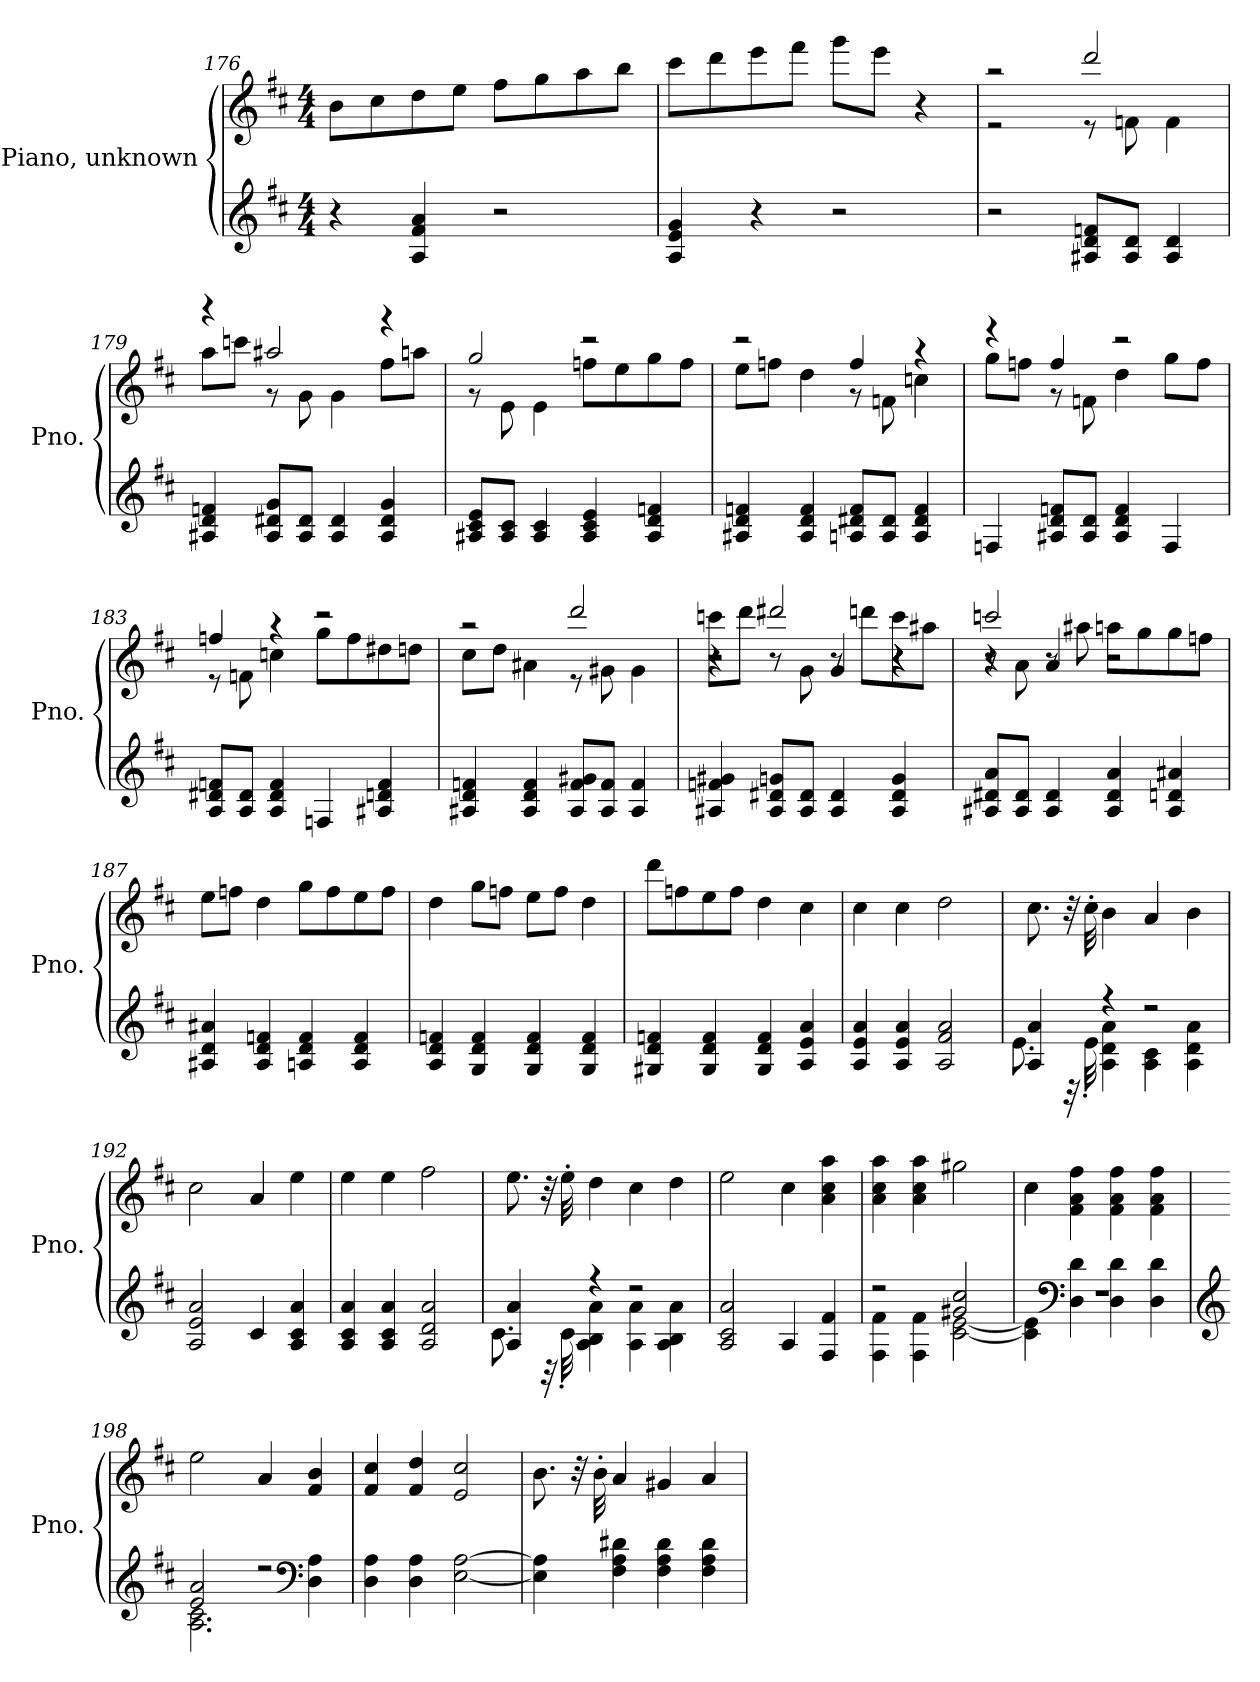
**kern	**kern
*part1	*part1
*staff2	*staff1
*I"Piano, unknown	*
*I'Pno.	*
*clefG2	*clefG2
*k[f#c#]	*k[f#c#]
*M4/4	*M4/4
=176	=176
4r	8b\L
.	8cc#\
4A/ 4f#/ 4a/	8dd\
.	8ee\J
2r	8ff#\L
.	8gg\
.	8aa\
.	8bb\J
!!LO:LB:g=z
=177	=177
4A/ 4e/ 4g/	8ccc#\L
.	8ddd\
4r	8eee\
.	8fff#\J
2r	8ggg\L
.	8eee\J
.	4r
=178	=178
*	*^
2r	2r	2r
8A#X/ 8d/ 8fn/L	2ddd/	8r
8A#/ 8d/J	.	8fn\
4A#/ 4d/	.	4f\
=179	=179	=179
4A#X/ 4d/ 4fn/	4r	8aa\L
.	.	8cccn\J
8A#/ 8d#X/ 8g/L	2aa#X/	8r
8A#/ 8d#/J	.	8g\
4A#/ 4d#/	.	4g\
4A#/ 4d#/ 4g/	4r	8ff#\L
.	.	8aan\J
=180	=180	=180
8A#X/ 8c#/ 8e/L	2gg/	8r
8A#/ 8c#/J	.	8e\
4A#/ 4c#/	.	4e\
4A#/ 4c#/ 4e/	2r	8ffn\L
.	.	8ee\
4A#/ 4d/ 4fn/	.	8gg\
.	.	8ff\J
!!LO:LB:g=z	!!
=181	=181	=181
4A#X/ 4d/ 4fn/	2r	8ee\L
.	.	8ffn\J
4A#/ 4d/ 4f/	.	4dd\
8An/ 8d#X/ 8f/L	4ff/	8r
8A/ 8d#/J	.	8fn\
4A/ 4d#/ 4f/	4r	4ccn\
=182	=182	=182
4Fn/	4r	8gg\L
.	.	8ffn\J
8A#X/ 8d/ 8fn/L	4ff/	8r
8A#/ 8d/J	.	8fn\
4A#/ 4d/ 4f/	2r	4dd\
4F/	.	8gg\L
.	.	8ff\J
=183	=183	=183
8A/ 8d#X/ 8fn/L	4ffn/	8r
8A/ 8d#/J	.	8fn\
4A/ 4d#/ 4f/	4r	4ccn\
4Fn/	2r	8gg\L
.	.	8ff\
4A#X/ 4dn/ 4f/	.	8dd#X\
.	.	8ddn\J
=184	=184	=184
4A#X/ 4d/ 4fn/	2r	8cc#\L
.	.	8dd\J
4A#/ 4d/ 4f/	.	4a#X\
8A#/ 8f/ 8g#X/L	2ddd/	8r
8A#/ 8f/J	.	8g#X\
4A#/ 4f/	.	4g#\
!!LO:PB:g=z
=185	=185	=185
*	*	*^
4A#X/ 4fn/ 4g#X/	4r	8cccn\L	2r
.	.	8ddd\J	.
8A#/ 8d#X/ 8gn/L	2ddd#X/	8r	.
8A#/ 8d#/J	.	8g\	.
4A#/ 4d#/	.	8r	4g/
.	.	8dddn\L	.
4A#/ 4d#/ 4g/	4r	8ccc\	4r
.	.	8aa#X\J	.
=186	=186	=186	=186
8A#X/ 8d#X/ 8a/L	2cccn/	8r	4r
8A#/ 8d#/J	.	8a\	.
4A#/ 4d#/	.	8r	4a/
.	.	8aa#X\	.
4A#/ 4d#/ 4a/	2r	8aan\L	2r
.	.	8gg\	.
4A#/ 4dn/ 4a#X/	.	8gg\	.
.	.	8ffn\J	.
*	*v	*v	*v
=187	=187
4A#X/ 4d/ 4a#X/	8ee\L
.	8ffn\J
4A#/ 4d/ 4fn/	4dd\
4An/ 4d/ 4f/	8gg\L
.	8ff\
4A/ 4d/ 4f/	8ee\
.	8ff\J
=188	=188
4A/ 4d/ 4fn/	4dd\
4G/ 4d/ 4f/	8gg\L
.	8ffn\J
4G/ 4d/ 4f/	8ee\L
.	8ff\J
4G/ 4d/ 4f/	4dd\
!!LO:LB:g=z
=189	=189
4G#X/ 4d/ 4fn/	8ddd\L
.	8ffn\
4G#/ 4d/ 4f/	8ee\
.	8ff\J
4G#/ 4d/ 4f/	4dd\
4A/ 4e/ 4a/	4cc#\
=190	=190
4A/ 4e/ 4a/	4cc#\
4A/ 4e/ 4a/	4cc#\
2A/ 2f#/ 2a/	2dd\
=191	=191
*^	*
4A/ 4a/	8.e\	8.cc#\
.	32r	32r
.	32e'\	32cc#'\
4r	4A\ 4d\ 4a\	4b\
2r	4A\ 4c#\	4a/
.	4A\ 4d\ 4a\	4b\
*v	*v	*
=192	=192
2A/ 2e/ 2a/	2cc#\
4c#/	4a/
4A/ 4c#/ 4a/	4ee\
=193	=193
4A/ 4c#/ 4a/	4ee\
4A/ 4c#/ 4a/	4ee\
2A/ 2d/ 2a/	2ff#\
=194	=194
*^	*
4A/ 4a/	8.c#\	8.ee\
.	32r	32r
.	32c#'\	32ee'\
4r	4A\ 4B\ 4a\	4dd\
2r	4A\ 4a\	4cc#\
.	4A\ 4B\ 4a\	4dd\
*v	*v	*
!!LO:LB:g=z
=195	=195
2A/ 2c#/ 2a/	2ee\
4A/	4cc#\
4F#/ 4f#/	4a\ 4cc#\ 4aa\
=196	=196
*^	*
2r	4F#\ 4f#\	4a\ 4cc#\ 4aa\
.	4F#\ 4f#\	4a\ 4cc#\ 4aa\
2g#X/ 2cc#/	[2c#\ [2e\	2gg#X\
=197	=197	=197
1r	4c#\] 4e\]	4cc#\
*clefF4	*	*
.	4D\ 4d\	4f#\ 4a\ 4ff#\
.	4D\ 4d\	4f#\ 4a\ 4ff#\
.	4D\ 4d\	4f#\ 4a\ 4ff#\
=198	=198	=198
*clefG2	*	*
2e/ 2a/	2.A\ 2.c#\	2ee\
2r	.	4a/
*clefF4	*	*
.	4D\ 4A\	4f#/ 4b/
*v	*v	*
=199	=199
4D\ 4A\	4f#/ 4cc#/
4D\ 4A\	4f#/ 4dd/
[2E\ [2A\	2e/ 2cc#/
=200	=200
4E\] 4A\]	8.b\
.	32r
.	32b'\
4F#\ 4A\ 4d#X\	4a/
4F#\ 4A\ 4d#\	4g#X/
4F#\ 4A\ 4d#\	4a/
=	=
*-	*-
